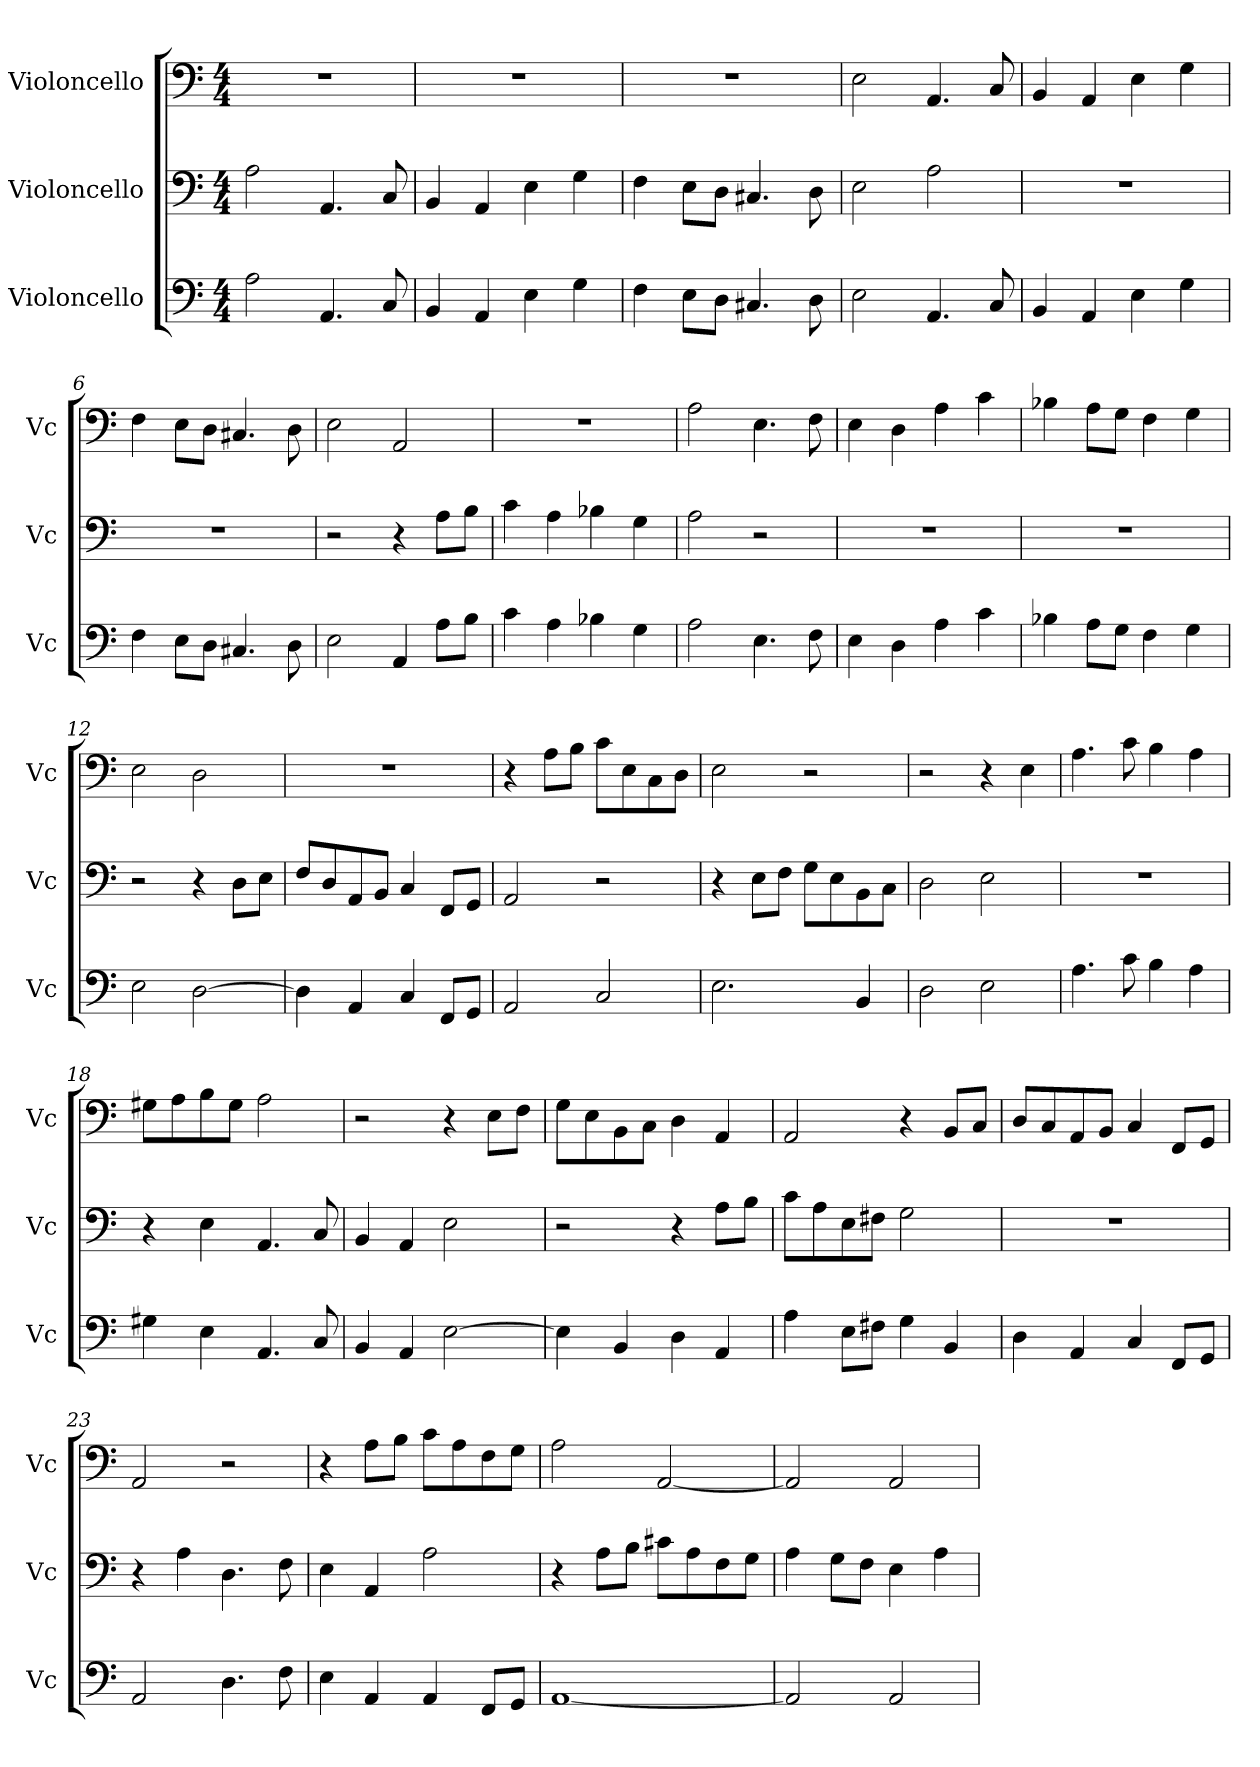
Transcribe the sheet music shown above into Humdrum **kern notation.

**kern	**kern	**kern
*part3	*part2	*part1
*staff3	*staff2	*staff1
*I"Violoncello	*I"Violoncello	*I"Violoncello
*I'Vc	*I'Vc	*I'Vc
*clefF4	*clefF4	*clefF4
*k[]	*k[]	*k[]
*M4/4	*M4/4	*M4/4
*MM120	*MM120	*MM120
=1	=1	=1
2A\	2A\	1r
4.AA/	4.AA/	.
8C/	8C/	.
=2	=2	=2
4BB/	4BB/	1r
4AA/	4AA/	.
4E\	4E\	.
4G\	4G\	.
=3	=3	=3
4F\	4F\	1r
8E\L	8E\L	.
8D\J	8D\J	.
4.C#X/	4.C#X/	.
8D\	8D\	.
=4	=4	=4
2E\	2E\	2E\
4.AA/	2A\	4.AA/
8C/	.	8C/
=5	=5	=5
4BB/	1r	4BB/
4AA/	.	4AA/
4E\	.	4E\
4G\	.	4G\
=6	=6	=6
4F\	1r	4F\
8E\L	.	8E\L
8D\J	.	8D\J
4.C#X/	.	4.C#X/
8D\	.	8D\
=7	=7	=7
2E\	2r	2E\
4AA/	4r	2AA/
8A\L	8A\L	.
8B\J	8B\J	.
=8	=8	=8
4c\	4c\	1r
4A\	4A\	.
4B-X\	4B-X\	.
4G\	4G\	.
=9	=9	=9
2A\	2A\	2A\
4.E\	2r	4.E\
8F\	.	8F\
=10	=10	=10
4E\	1r	4E\
4D\	.	4D\
4A\	.	4A\
4c\	.	4c\
=11	=11	=11
4B-X\	1r	4B-X\
8A\L	.	8A\L
8G\J	.	8G\J
4F\	.	4F\
4G\	.	4G\
=12	=12	=12
2E\	2r	2E\
[2D\	4r	2D\
.	8D\L	.
.	8E\J	.
=13	=13	=13
4D\]	8F/L	1r
.	8D/	.
4AA/	8AA/	.
.	8BB/J	.
4C/	4C/	.
8FF/L	8FF/L	.
8GG/J	8GG/J	.
=14	=14	=14
2AA/	2AA/	4r
.	.	8A\L
.	.	8B\J
2C/	2r	8c\L
.	.	8E\
.	.	8C\
.	.	8D\J
=15	=15	=15
2.E\	4r	2E\
.	8E\L	.
.	8F\J	.
.	8G\L	2r
.	8E\	.
4BB/	8BB\	.
.	8C\J	.
=16	=16	=16
2D\	2D\	2r
2E\	2E\	4r
.	.	4E\
=17	=17	=17
4.A\	1r	4.A\
8c\	.	8c\
4B\	.	4B\
4A\	.	4A\
=18	=18	=18
4G#X\	4r	8G#X\L
.	.	8A\
4E\	4E\	8B\
.	.	8G#\J
4.AA/	4.AA/	2A\
8C/	8C/	.
=19	=19	=19
4BB/	4BB/	2r
4AA/	4AA/	.
[2E\	2E\	4r
.	.	8E\L
.	.	8F\J
=20	=20	=20
4E\]	2r	8G\L
.	.	8E\
4BB/	.	8BB\
.	.	8C\J
4D\	4r	4D\
4AA/	8A\L	4AA/
.	8B\J	.
=21	=21	=21
4A\	8c\L	2AA/
.	8A\	.
8E\L	8E\	.
8F#X\J	8F#X\J	.
4G\	2G\	4r
4BB/	.	8BB/L
.	.	8C/J
=22	=22	=22
4D\	1r	8D/L
.	.	8C/
4AA/	.	8AA/
.	.	8BB/J
4C/	.	4C/
8FF/L	.	8FF/L
8GG/J	.	8GG/J
=23	=23	=23
2AA/	4r	2AA/
.	4A\	.
4.D\	4.D\	2r
8F\	8F\	.
=24	=24	=24
4E\	4E\	4r
4AA/	4AA/	8A\L
.	.	8B\J
4AA/	2A\	8c\L
.	.	8A\
8FF/L	.	8F\
8GG/J	.	8G\J
=25	=25	=25
[1AA	4r	2A\
.	8A\L	.
.	8B\J	.
.	8c#X\L	[2AA/
.	8A\	.
.	8F\	.
.	8G\J	.
=26	=26	=26
2AA/]	4A\	2AA/]
.	8G\L	.
.	8F\J	.
2AA/	4E\	2AA/
.	4A\	.
=	=	=
*-	*-	*-
